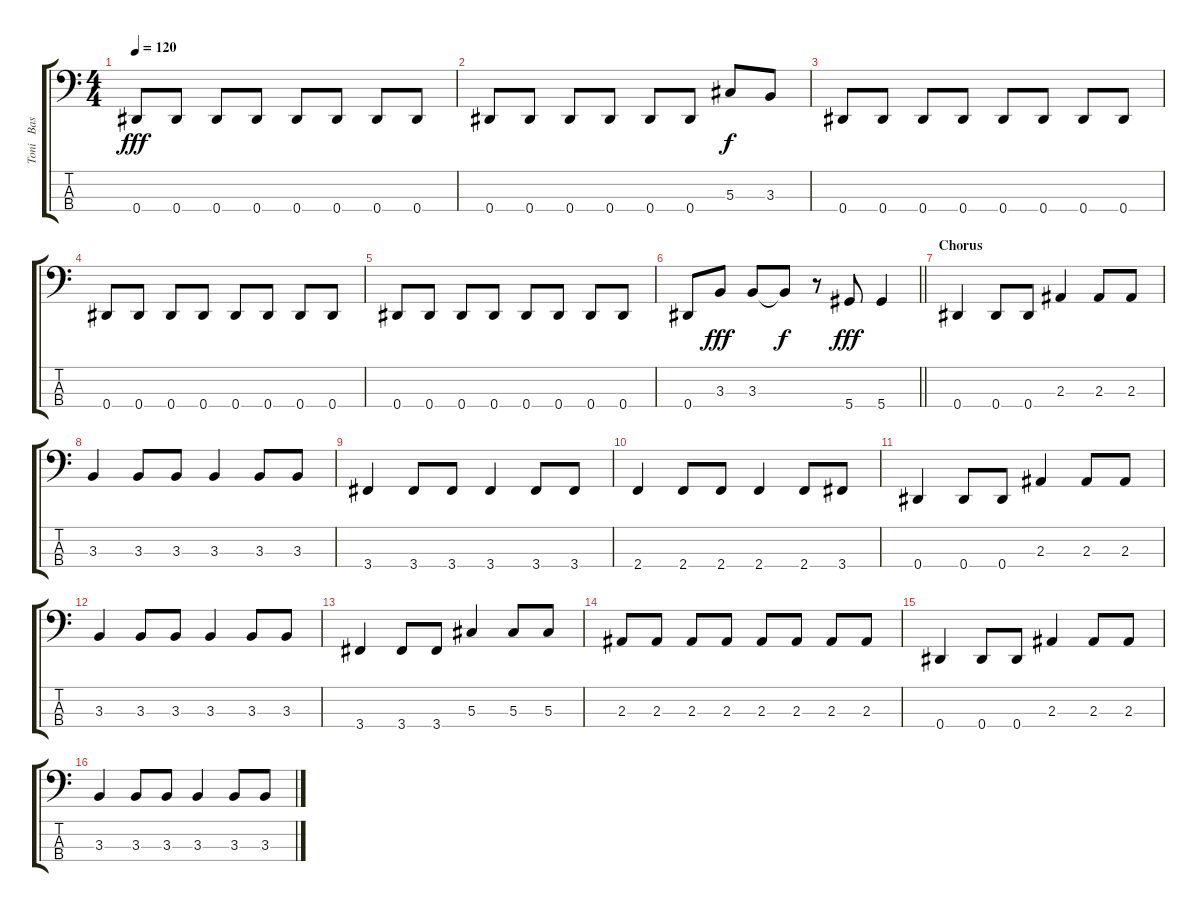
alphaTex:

\track ("Toni   Bass" "Toni   Bas") {instrument electricbasspick}
\staff {score tabs}
\tuning (Gb2 Db2 Ab1 Eb1) {hide}
\ts (4 4)
\tempo 120
\clef f4
\ks c
0.4.8{dy fff} 0.4.8 0.4.8 0.4.8 0.4.8 0.4.8 0.4.8 0.4.8 |
0.4.8 0.4.8 0.4.8 0.4.8 0.4.8 0.4.8 5.3.8{dy f} 3.3.8 |
0.4.8 0.4.8 0.4.8 0.4.8 0.4.8 0.4.8 0.4.8 0.4.8 |
0.4.8 0.4.8 0.4.8 0.4.8 0.4.8 0.4.8 0.4.8 0.4.8 |
0.4.8 0.4.8 0.4.8 0.4.8 0.4.8 0.4.8 0.4.8 0.4.8 |
\barLineRight lightlight
0.4.8 3.3.8{dy fff} 3.3.8 3.3{t}.8{dy f} r.8 5.4.8{dy fff} 5.4.4 |
\section ("" "Chorus")
0.4.4 0.4.8 0.4.8 2.3.4 2.3.8 2.3.8 |
3.3.4 3.3.8 3.3.8 3.3.4 3.3.8 3.3.8 |
3.4.4 3.4.8 3.4.8 3.4.4 3.4.8 3.4.8 |
2.4.4 2.4.8 2.4.8 2.4.4 2.4.8 3.4.8 |
0.4.4 0.4.8 0.4.8 2.3.4 2.3.8 2.3.8 |
3.3.4 3.3.8 3.3.8 3.3.4 3.3.8 3.3.8 |
3.4.4 3.4.8 3.4.8 5.3.4 5.3.8 5.3.8 |
2.3.8 2.3.8 2.3.8 2.3.8 2.3.8 2.3.8 2.3.8 2.3.8 |
0.4.4 0.4.8 0.4.8 2.3.4 2.3.8 2.3.8 |
3.3.4 3.3.8 3.3.8 3.3.4 3.3.8 3.3.8
